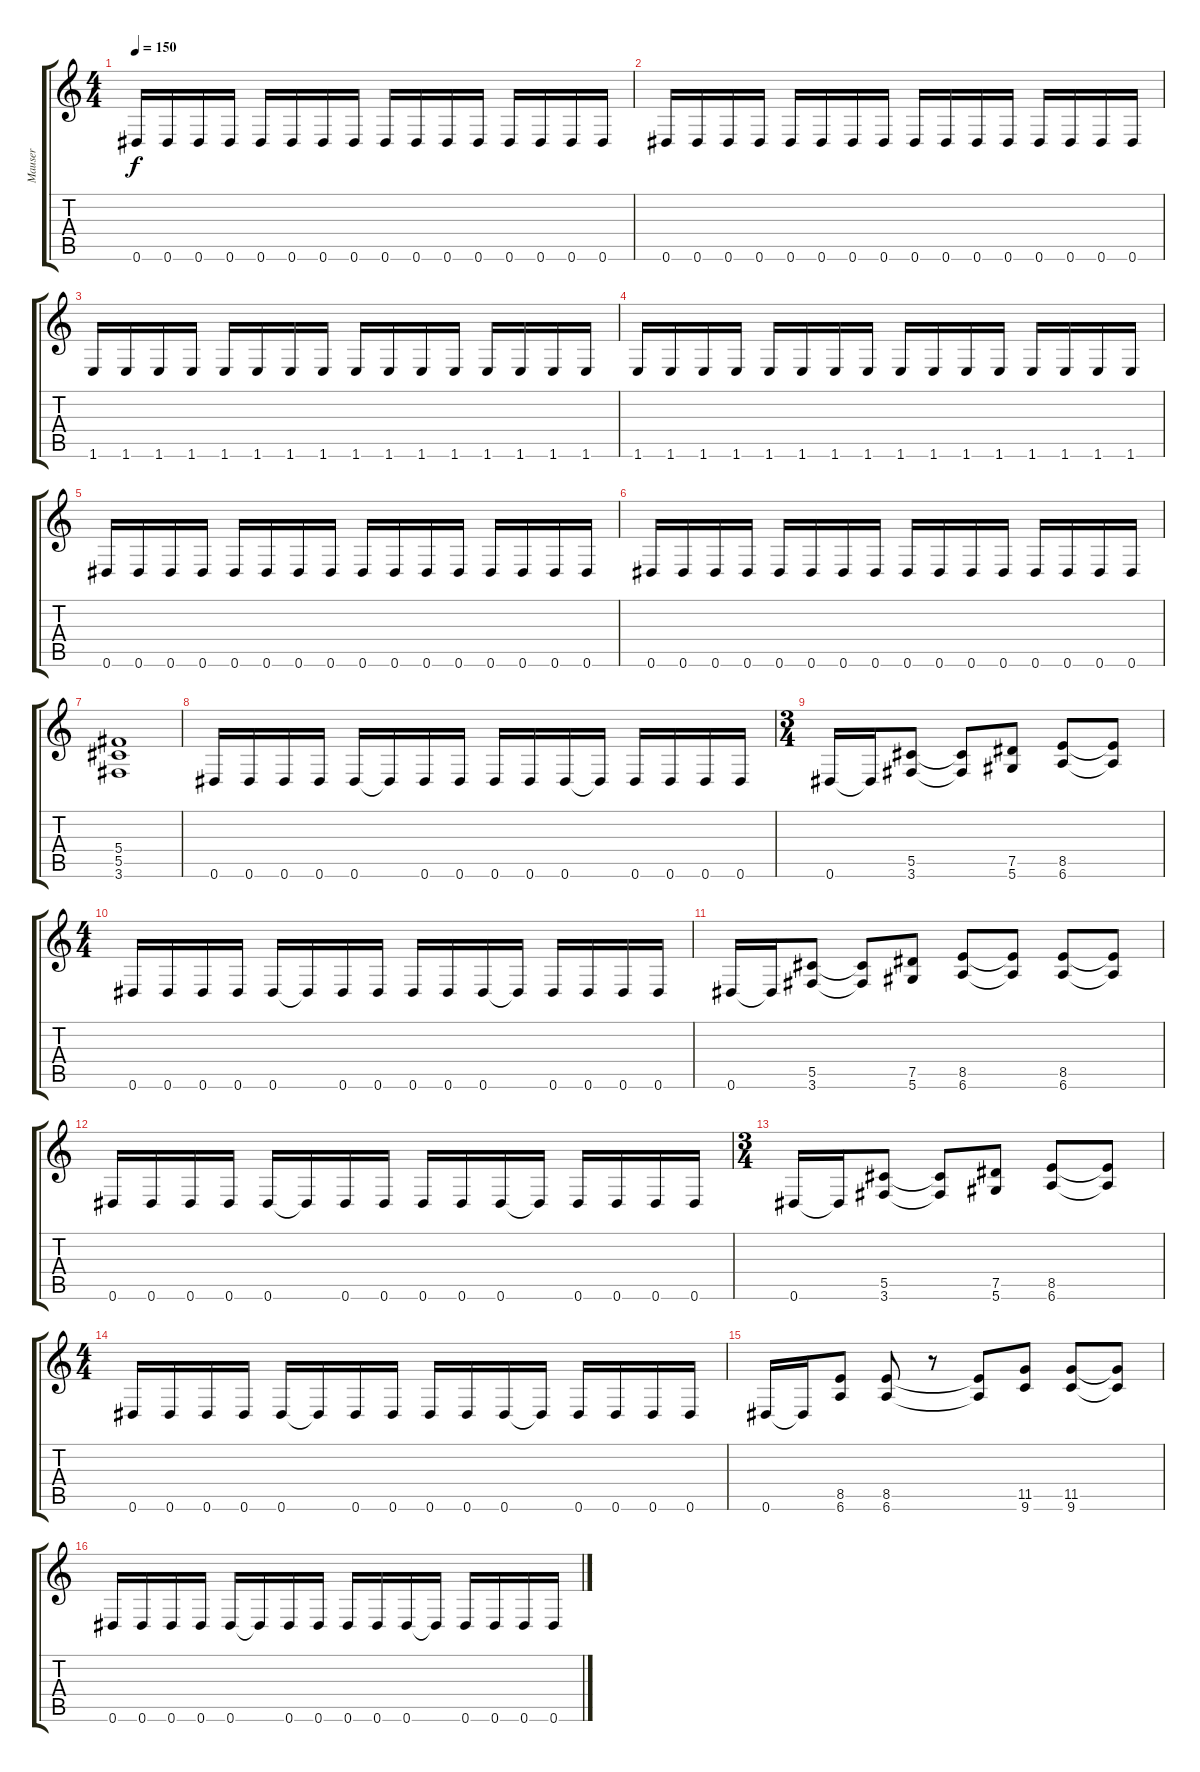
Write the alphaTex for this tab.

\track ("Mauser" "Mauser") {instrument distortionguitar}
\staff {score tabs}
\tuning (Eb4 Bb3 Gb3 Db3 Ab2 Eb2) {hide}
\ts (4 4)
\tempo 150
\clef g2
\ks c
0.6.16{dy f} 0.6.16 0.6.16 0.6.16 0.6.16 0.6.16 0.6.16 0.6.16 0.6.16 0.6.16 0.6.16 0.6.16 0.6.16 0.6.16 0.6.16 0.6.16 |
0.6.16 0.6.16 0.6.16 0.6.16 0.6.16 0.6.16 0.6.16 0.6.16 0.6.16 0.6.16 0.6.16 0.6.16 0.6.16 0.6.16 0.6.16 0.6.16 |
1.6.16 1.6.16 1.6.16 1.6.16 1.6.16 1.6.16 1.6.16 1.6.16 1.6.16 1.6.16 1.6.16 1.6.16 1.6.16 1.6.16 1.6.16 1.6.16 |
1.6.16 1.6.16 1.6.16 1.6.16 1.6.16 1.6.16 1.6.16 1.6.16 1.6.16 1.6.16 1.6.16 1.6.16 1.6.16 1.6.16 1.6.16 1.6.16 |
0.6.16 0.6.16 0.6.16 0.6.16 0.6.16 0.6.16 0.6.16 0.6.16 0.6.16 0.6.16 0.6.16 0.6.16 0.6.16 0.6.16 0.6.16 0.6.16 |
0.6.16 0.6.16 0.6.16 0.6.16 0.6.16 0.6.16 0.6.16 0.6.16 0.6.16 0.6.16 0.6.16 0.6.16 0.6.16 0.6.16 0.6.16 0.6.16 |
(5.4 5.5 3.6).1 |
0.6.16 0.6.16 0.6.16 0.6.16 0.6.16 0.6{t}.16 0.6.16 0.6.16 0.6.16 0.6.16 0.6.16 0.6{t}.16 0.6.16 0.6.16 0.6.16 0.6.16 |
\ts (3 4)
0.6.16 0.6{t}.16 (5.5 3.6).8 (5.5{t} 3.6{t}).8 (7.5 5.6).8 (8.5 6.6).8 (8.5{t} 6.6{t}).8 |
\ts (4 4)
0.6.16 0.6.16 0.6.16 0.6.16 0.6.16 0.6{t}.16 0.6.16 0.6.16 0.6.16 0.6.16 0.6.16 0.6{t}.16 0.6.16 0.6.16 0.6.16 0.6.16 |
0.6.16 0.6{t}.16 (5.5 3.6).8 (5.5{t} 3.6{t}).8 (7.5 5.6).8 (8.5 6.6).8 (8.5{t} 6.6{t}).8 (8.5 6.6).8 (8.5{t} 6.6{t}).8 |
0.6.16 0.6.16 0.6.16 0.6.16 0.6.16 0.6{t}.16 0.6.16 0.6.16 0.6.16 0.6.16 0.6.16 0.6{t}.16 0.6.16 0.6.16 0.6.16 0.6.16 |
\ts (3 4)
0.6.16 0.6{t}.16 (5.5 3.6).8 (5.5{t} 3.6{t}).8 (7.5 5.6).8 (8.5 6.6).8 (8.5{t} 6.6{t}).8 |
\ts (4 4)
0.6.16 0.6.16 0.6.16 0.6.16 0.6.16 0.6{t}.16 0.6.16 0.6.16 0.6.16 0.6.16 0.6.16 0.6{t}.16 0.6.16 0.6.16 0.6.16 0.6.16 |
0.6.16 0.6{t}.16 (8.5 6.6).8 (8.5 6.6).8 r.8 (8.5{t} 6.6{t}).8 (11.5 9.6).8 (11.5 9.6).8 (11.5{t} 9.6{t}).8 |
0.6.16 0.6.16 0.6.16 0.6.16 0.6.16 0.6{t}.16 0.6.16 0.6.16 0.6.16 0.6.16 0.6.16 0.6{t}.16 0.6.16 0.6.16 0.6.16 0.6.16
